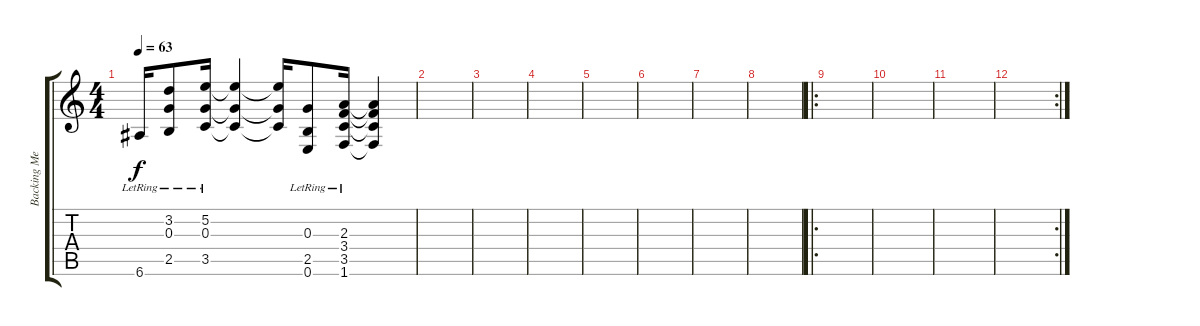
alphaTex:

\track ("Backing Melody" "Backing Me") {instrument acousticguitarsteel}
\staff {score tabs}
\tuning (E4 B3 G3 D3 A2 E2) {hide}
\ts (4 4)
\tempo 63
\clef g2
\ks c
6.6{lr}.16{dy f} (3.2{lr} 0.3 2.5).8 (5.2{lr} 0.3 3.5).16 (5.2{t} 0.3{t} 3.5{t}).4 (5.2{t} 0.3{t} 3.5{t}).16 (0.3{lr} 2.5 0.6).8 (2.3 3.4 3.5 1.6{lr}).16 (2.3{t} 3.4{t} 3.5{t} 1.6{t}).4 |
|
|
|
|
|
|
|
\ro
|
|
|
\rc 2
